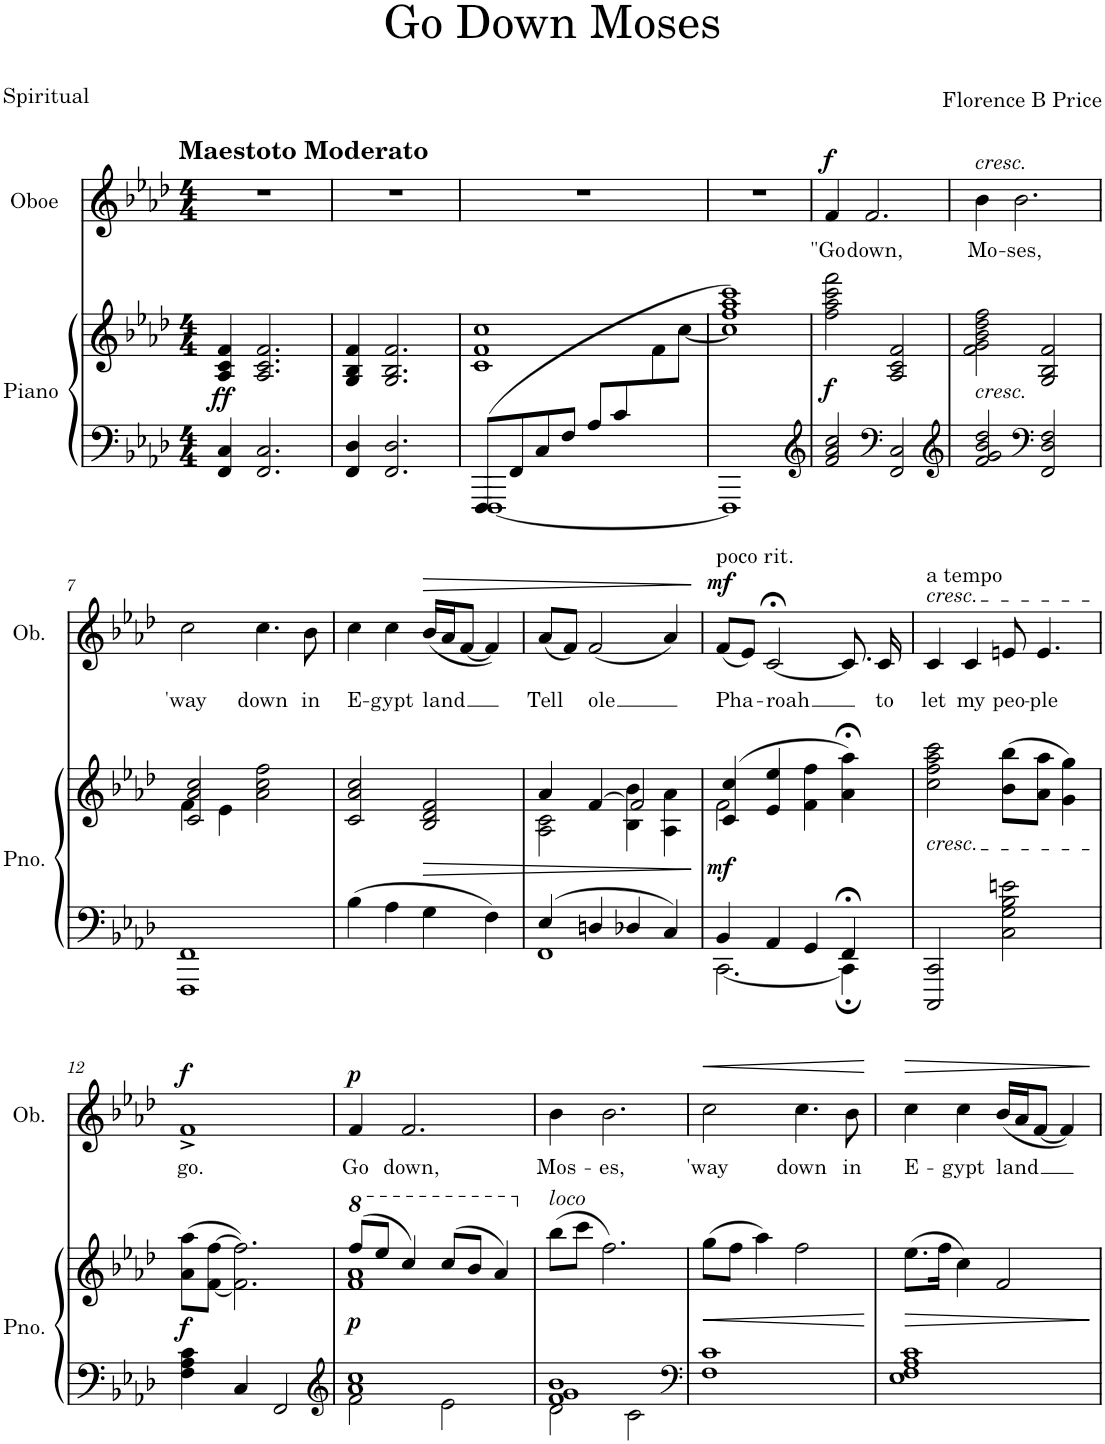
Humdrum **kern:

**kern	**kern	**dynam	**kern	**text	**dynam
*part2	*part2	*part2	*part1	*part1	*part1
*staff3	*staff2	*staff2/3	*staff1	*staff1	*staff1
*I"Piano	*	*	*I"Oboe	*	*
*I'Pno.	*	*	*I'Ob.	*	*
*clefF4	*clefG2	*	*clefG2	*	*
*k[b-e-a-d-]	*k[b-e-a-d-]	*	*k[b-e-a-d-]	*	*
*M4/4	*M4/4	*	*M4/4	*	*
=1	=1	=1	=1	=1	=1
!	!	!	!LO:TX:a:B:t=Maestoto Moderato	!	!
!	!	!LO:DY:b	!	!	!
4FF/ 4C/	4A-/ 4c/ 4f/	ff	1r	.	.
2.FF/ 2.C/	2.A-/ 2.c/ 2.f/	.	.	.	.
=2	=2	=2	=2	=2	=2
4FF/ 4D-/	4G/ 4B-/ 4f/	.	1r	.	.
2.FF/ 2.D-/	2.G/ 2.B-/ 2.f/	.	.	.	.
=3	=3	=3	=3	=3	=3
*^	*^	*	*	*	*
(>8FFF/L	[1FFF	1c 1f 1cc	2.ryy	.	1r	.	.
8FF/	.	.	.	.	.	.	.
8C/	.	.	.	.	.	.	.
8F/J	.	.	.	.	.	.	.
8A-/L	.	.	.	.	.	.	.
8c/	.	.	.	.	.	.	.
4ryy	.	.	8f\	.	.	.	.
.	.	.	[8cc\J	.	.	.	.
*v	*v	*	*	*	*	*	*
*	*v	*v	*	*	*	*
=4	=4	=4	=4	=4	=4
1FFF]	1cc] 1ff 1aa- 1ccc)	.	1r	.	.
=5	=5	=5	=5	=5	=5
*clefG2	*	*	*	*	*
!	!	!LO:DY:b	!	!LO:LY:b	!LO:DY:a
2f/ 2a-/ 2cc/	2ff\ 2aa-\ 2ccc\ 2fff\	f	4f/	"Go	f
!	!	!	!	!LO:LY:b	!
.	.	.	2.f/	down,	.
*clefF4	*	*	*	*	*
2FF/ 2C/	2A-/ 2c/ 2f/	.	.	.	.
=6	=6	=6	=6	=6	=6
*clefG2	*	*	*	*	*
!	!	!	!LO:TX:a:i:t=cresc.	!	!
!	!LO:TX:b:i:t=cresc.	!	!	!	!
!	!	!	!	!LO:LY:b	!
2f/ 2g/ 2b-/ 2dd-/	2f\ 2g\ 2b-\ 2dd-\ 2ff\	.	4b-\	Mo-	.
!	!	!	!	!LO:LY:b	!
.	.	.	2.b-\	-ses,	.
*clefF4	*	*	*	*	*
2FF/ 2D-/ 2F/	2G/ 2B-/ 2f/	.	.	.	.
!!LO:LB:g=z
=7	=7	=7	=7	=7	=7
*	*^	*	*	*	*
!	!	!	!	!	!LO:LY:b	!
1FFF 1FF	2c/ 2a-/ 2cc/	4f\	.	2cc\	'way	.
.	.	4e-\	.	.	.	.
!	!	!	!	!	!LO:LY:b	!
.	2a-\ 2cc\ 2ff\	2ryy	.	4.cc\	down	.
!	!	!	!	!	!LO:LY:b	!
.	.	.	.	8b-\	in	.
*	*v	*v	*	*	*	*
=8	=8	=8	=8	=8	=8
!	!	!	!	!LO:LY:b	!
4B-\	2c/ 2a-/ 2cc/	.	4cc\	E-	.
!	!	!	!	!LO:LY:b	!
4A-\	.	.	4cc\	-gypt	.
!	!	!LO:HP:b	!	!LO:LY:b	!LO:HP:b
4G\	2B-/ 2d-/ 2f/	>	(16b-/LL	land	>
.	.	.	16a-/J	.	.
.	.	.	[8f/J	.	.
4F\	.	.	4f/])	.	.
=9	=9	=9	=9	=9	=9
*^	*^	*	*	*	*
!	!	!	!	!	!	!LO:LY:b	!
4E-/	1FF	4a-/	2A-\ 2c\	.	(8a-/L	Tell	.
.	.	.	.	.	8f/J)	.	.
!	!	!	!	!	!	!LO:LY:b	!
4Dn/	.	[4f/	.	.	(2f/	ole	.
4D-X/	.	2f/]	4B-\ 4b-\	.	.	.	.
4C/	.	.	4A-\ 4a-\	.	4a-/)	.	.
*v	*v	*	*	*	*	*	*
*	*v	*v	*	*	*	*
.	.	]	.	.	]
=10	=10	=10	=10	=10	=10
*^	*^	*	*	*	*
!	!	!	!	!	!LO:TX:a:t=poco rit.	!	!
!	!	!	!	!LO:DY:b	!	!LO:LY:b	!LO:DY:a
4BB-/	[2.CC\	(4c/ 4cc/	2f\	mf	(8f/L	Pha-	mf
.	.	.	.	.	8e-/J)	.	.
!	!	!	!	!	!	!LO:LY:b	!
4AA-/	.	4e-/ 4ee-/	.	.	[2c;</	-roah	.
4GG/	.	4f\ 4ff\	2ryy	.	.	.	.
4FF;</	4CC;\]	4a-\;< 4aa-\;<)	.	.	8.c/]	.	.
!	!	!	!	!	!	!LO:LY:b	!
.	.	.	.	.	16c/	to	.
*v	*v	*	*	*	*	*	*
*	*v	*v	*	*	*	*
=11	=11	=11	=11	=11	=11
!	!	!	!LO:TX:a:t=a tempo	!	!
!	!	!	!LO:TX:a:i:t=cresc.	!	!
!	!LO:TX:b:i:t=cresc.	!	!	!	!
!	!	!	!	!LO:LY:b	!
2CCC/ 2CC/	2cc\ 2ff\ 2aa-\ 2ccc\	.	4c/	let	.
!	!	!	!	!LO:LY:b	!
.	.	.	4c/	my	.
!	!	!	!	!LO:LY:b	!
2C\ 2G\ 2B-\ 2en\	(8b-\ 8bb-\L	.	8en/	peo-	.
!	!	!	!	!LO:LY:b	!
.	8a-\ 8aa-\J	.	4.e/	-ple	.
.	4g\ 4gg\)	.	.	.	.
!!LO:LB:g=z
=12	=12	=12	=12	=12	=12
!	!	!LO:DY:b	!	!LO:LY:b	!LO:DY:a
4F\ 4A-\ 4c\	(8a-\ 8aa-\L	f	1f^	go.	f
.	[8f\ [8ff\J	.	.	.	.
4C/	2.f\] 2.ff\])	.	.	.	.
2FF/	.	.	.	.	.
=13	=13	=13	=13	=13	=13
*clefG2	*	*	*	*	*
*^	*	*	*	*	*
*	*	*8va	*	*	*	*
*	*	*^	*	*	*	*
!	!	!	!	!LO:DY:b	!	!LO:LY:b	!LO:DY:a
1a- 1cc	2f\	(8fff/L	1ff 1aa-	p	4f/	Go	p
.	.	8eee-/J	.	.	.	.	.
!	!	!	!	!	!	!LO:LY:b	!
.	.	4ccc/)	.	.	2.f/	down,	.
.	2e-\	(8ccc/L	.	.	.	.	.
.	.	8bb-/J	.	.	.	.	.
.	.	4aa-/)	.	.	.	.	.
*	*	*v	*v	*	*	*	*
=14	=14	=14	=14	=14	=14	=14
*	*	*X8va	*	*	*	*
!	!	!LO:TX:a:i:t=loco	!	!	!	!
!	!	!	!	!	!LO:LY:b	!
1f 1g 1b-	2d-\	(8bb-\L	.	4b-\	Mos-	.
.	.	8ccc\J	.	.	.	.
!	!	!	!	!	!LO:LY:b	!
.	.	2.ff\)	.	2.b-\	-es,	.
.	2c\	.	.	.	.	.
*v	*v	*	*	*	*	*
=15	=15	=15	=15	=15	=15
*clefF4	*	*	*	*	*
*^	*	*	*	*	*
!	!	!	!LO:HP:b	!	!LO:LY:b	!LO:HP:b
*v	*v	*	*	*	*	*
1F 1c	(8gg\L	<	2cc\	'way	<
.	8ff\J	.	.	.	.
.	4aa-\)	.	.	.	.
!	!	!	!	!LO:LY:b	!
.	2ff\	.	4.cc\	down	.
!	!	!	!	!LO:LY:b	!
.	.	.	8b-\	in	.
.	.	[	.	.	[
=16	=16	=16	=16	=16	=16
!	!	!LO:HP:b	!	!LO:LY:b	!LO:HP:b
1E- 1F 1A- 1c	(8.ee-\L	>	4cc\	E-	>
.	16ff\Jk	.	.	.	.
!	!	!	!	!LO:LY:b	!
.	4cc\)	.	4cc\	-gypt	.
!	!	!	!	!LO:LY:b	!
.	2f/	.	(16b-/LL	land	.
.	.	.	16a-/J	.	.
.	.	.	[8f/J	.	.
.	.	.	4f/])	.	.
.	.	]	.	.	]
=	=	=	=	=	=
*-	*-	*-	*-	*-	*-
